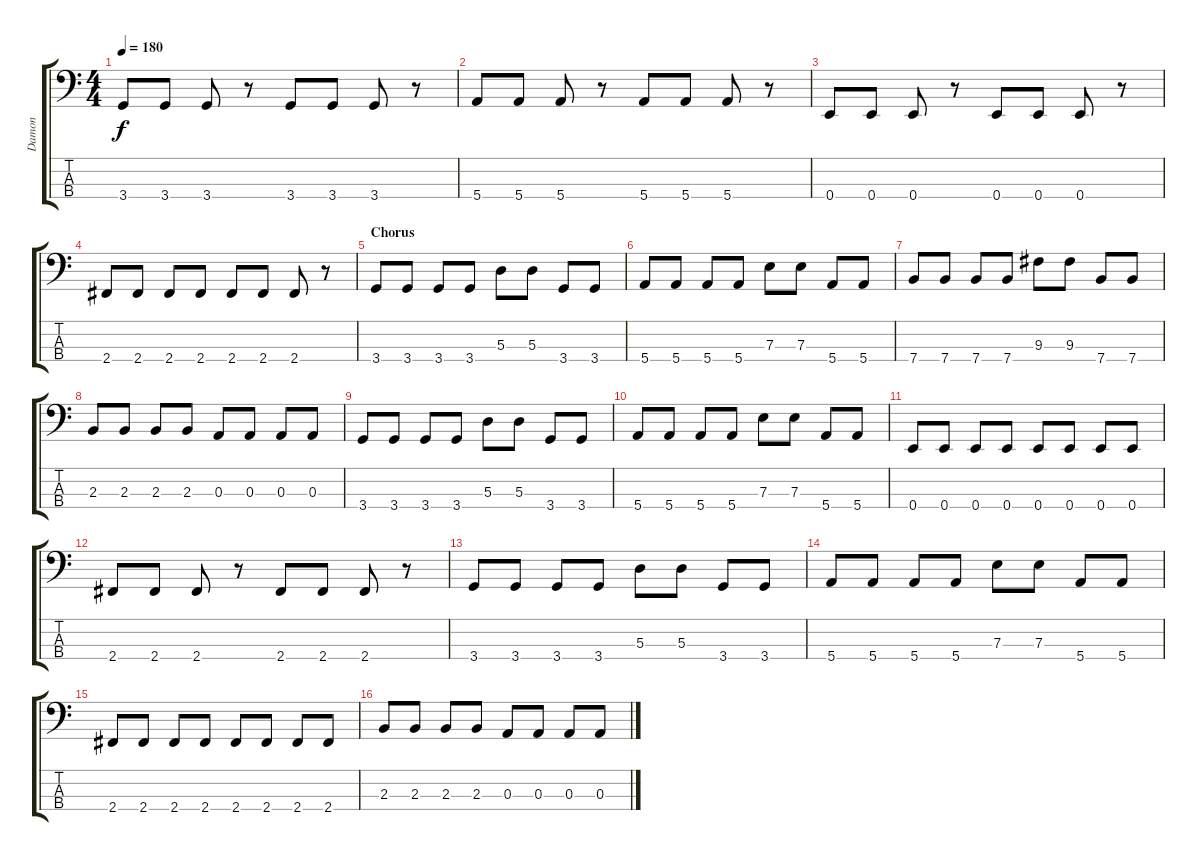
\track ("Damon" "Damon") {instrument acousticbass}
\staff {score tabs}
\tuning (G2 D2 A1 E1) {hide}
\ts (4 4)
\tempo 180
\clef f4
\ks c
3.4.8{dy f} 3.4.8 3.4.8 r.8 3.4.8 3.4.8 3.4.8 r.8 |
5.4.8 5.4.8 5.4.8 r.8 5.4.8 5.4.8 5.4.8 r.8 |
0.4.8 0.4.8 0.4.8 r.8 0.4.8 0.4.8 0.4.8 r.8 |
2.4.8 2.4.8 2.4.8 2.4.8 2.4.8 2.4.8 2.4.8 r.8 |
\section ("" "Chorus")
3.4.8 3.4.8 3.4.8 3.4.8 5.3.8 5.3.8 3.4.8 3.4.8 |
5.4.8 5.4.8 5.4.8 5.4.8 7.3.8 7.3.8 5.4.8 5.4.8 |
7.4.8 7.4.8 7.4.8 7.4.8 9.3.8 9.3.8 7.4.8 7.4.8 |
2.3.8 2.3.8 2.3.8 2.3.8 0.3.8 0.3.8 0.3.8 0.3.8 |
3.4.8 3.4.8 3.4.8 3.4.8 5.3.8 5.3.8 3.4.8 3.4.8 |
5.4.8 5.4.8 5.4.8 5.4.8 7.3.8 7.3.8 5.4.8 5.4.8 |
0.4.8 0.4.8 0.4.8 0.4.8 0.4.8 0.4.8 0.4.8 0.4.8 |
2.4.8 2.4.8 2.4.8 r.8 2.4.8 2.4.8 2.4.8 r.8 |
3.4.8 3.4.8 3.4.8 3.4.8 5.3.8 5.3.8 3.4.8 3.4.8 |
5.4.8 5.4.8 5.4.8 5.4.8 7.3.8 7.3.8 5.4.8 5.4.8 |
2.4.8 2.4.8 2.4.8 2.4.8 2.4.8 2.4.8 2.4.8 2.4.8 |
2.3.8 2.3.8 2.3.8 2.3.8 0.3.8 0.3.8 0.3.8 0.3.8
